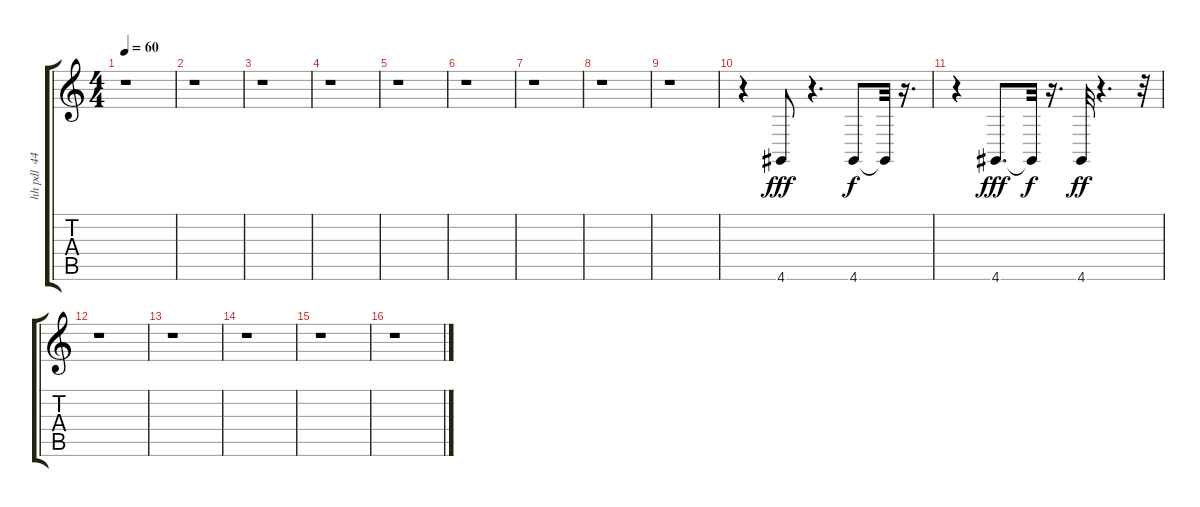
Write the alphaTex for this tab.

\track ("hh pdl  44          " "hh pdl  44") {instrument celesta}
\staff {score tabs}
\tuning (E4 B3 G3 D3 A2 E2) {hide}
\ts (4 4)
\tempo 60
\clef g2
\ks c
r.1{dy ff} |
r.1 |
r.1 |
r.1 |
r.1 |
r.1 |
r.1 |
r.1 |
r.1 |
r.4 4.6.8{dy fff} r.4{d} 4.6.8{dy f} 4.6{t}.32 r.16{d} |
r.4 4.6.8{d dy fff} 4.6{t}.32{dy f} r.16{d} 4.6.32{dy ff} r.4{d} r.32 |
r.1 |
r.1 |
r.1 |
r.1 |
r.1
